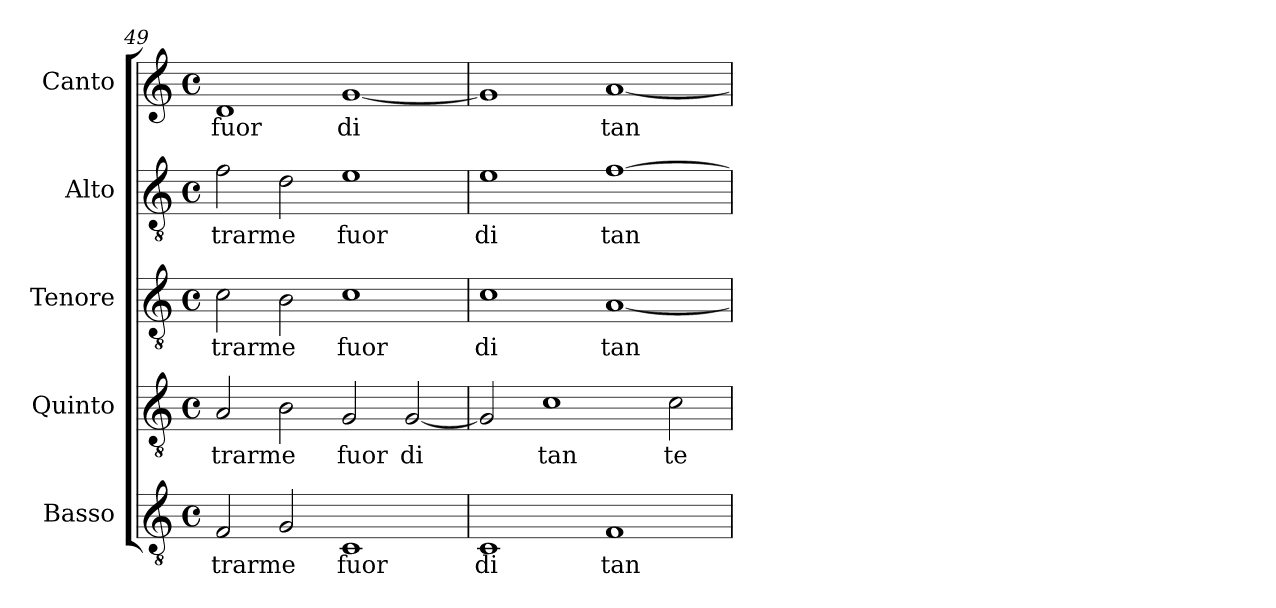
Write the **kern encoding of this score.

**kern	**text	**kern	**text	**kern	**text	**kern	**text	**kern	**text
*part5	*part5	*part4	*part4	*part3	*part3	*part2	*part2	*part1	*part1
*staff5	*staff5	*staff4	*staff4	*staff3	*staff3	*staff2	*staff2	*staff1	*staff1
*I"Basso	*	*I"Quinto	*	*I"Tenore	*	*I"Alto	*	*I"Canto	*
*I'B	*	*	*	*I'T	*	*I'A	*	*	*
*clefGv2	*	*clefGv2	*	*clefGv2	*	*clefGv2	*	*clefG2	*
*M4/4	*	*M4/4	*	*M4/4	*	*M4/4	*	*M4/4	*
*met(c)	*	*met(c)	*	*met(c)	*	*met(c)	*	*met(c)	*
=49	=49	=49	=49	=49	=49	=49	=49	=49	=49
!	!LO:LY:b	!	!LO:LY:b	!	!LO:LY:b	!	!LO:LY:b	!	!LO:LY:b
2F/	trarme	2A/	trarme	2c\	trarme	2f\	trarme	1d	fuor
2G/	.	2B\	.	2B\	.	2d\	.	.	.
!	!LO:LY:b	!	!LO:LY:b	!	!LO:LY:b	!	!LO:LY:b	!	!LO:LY:b
1C	fuor	2G/	fuor	1c	fuor	1e	fuor	[1g	di
!	!	!	!LO:LY:b	!	!	!	!	!	!
.	.	[2G/	di	.	.	.	.	.	.
=50	=50	=50	=50	=50	=50	=50	=50	=50	=50
!	!LO:LY:b	!	!	!	!LO:LY:b	!	!LO:LY:b	!	!
1C	di	2G/]	.	1c	di	1e	di	1g]	.
!	!	!	!LO:LY:b	!	!	!	!	!	!
.	.	1c	tan	.	.	.	.	.	.
!	!LO:LY:b	!	!	!	!LO:LY:b	!	!LO:LY:b	!	!LO:LY:b
1F	tan-	.	.	[1A	tan-	[1f	tan	[1a	tan
!	!	!	!LO:LY:b	!	!	!	!	!	!
.	.	2c\	te	.	.	.	.	.	.
=	=	=	=	=	=	=	=	=	=
*-	*-	*-	*-	*-	*-	*-	*-	*-	*-
